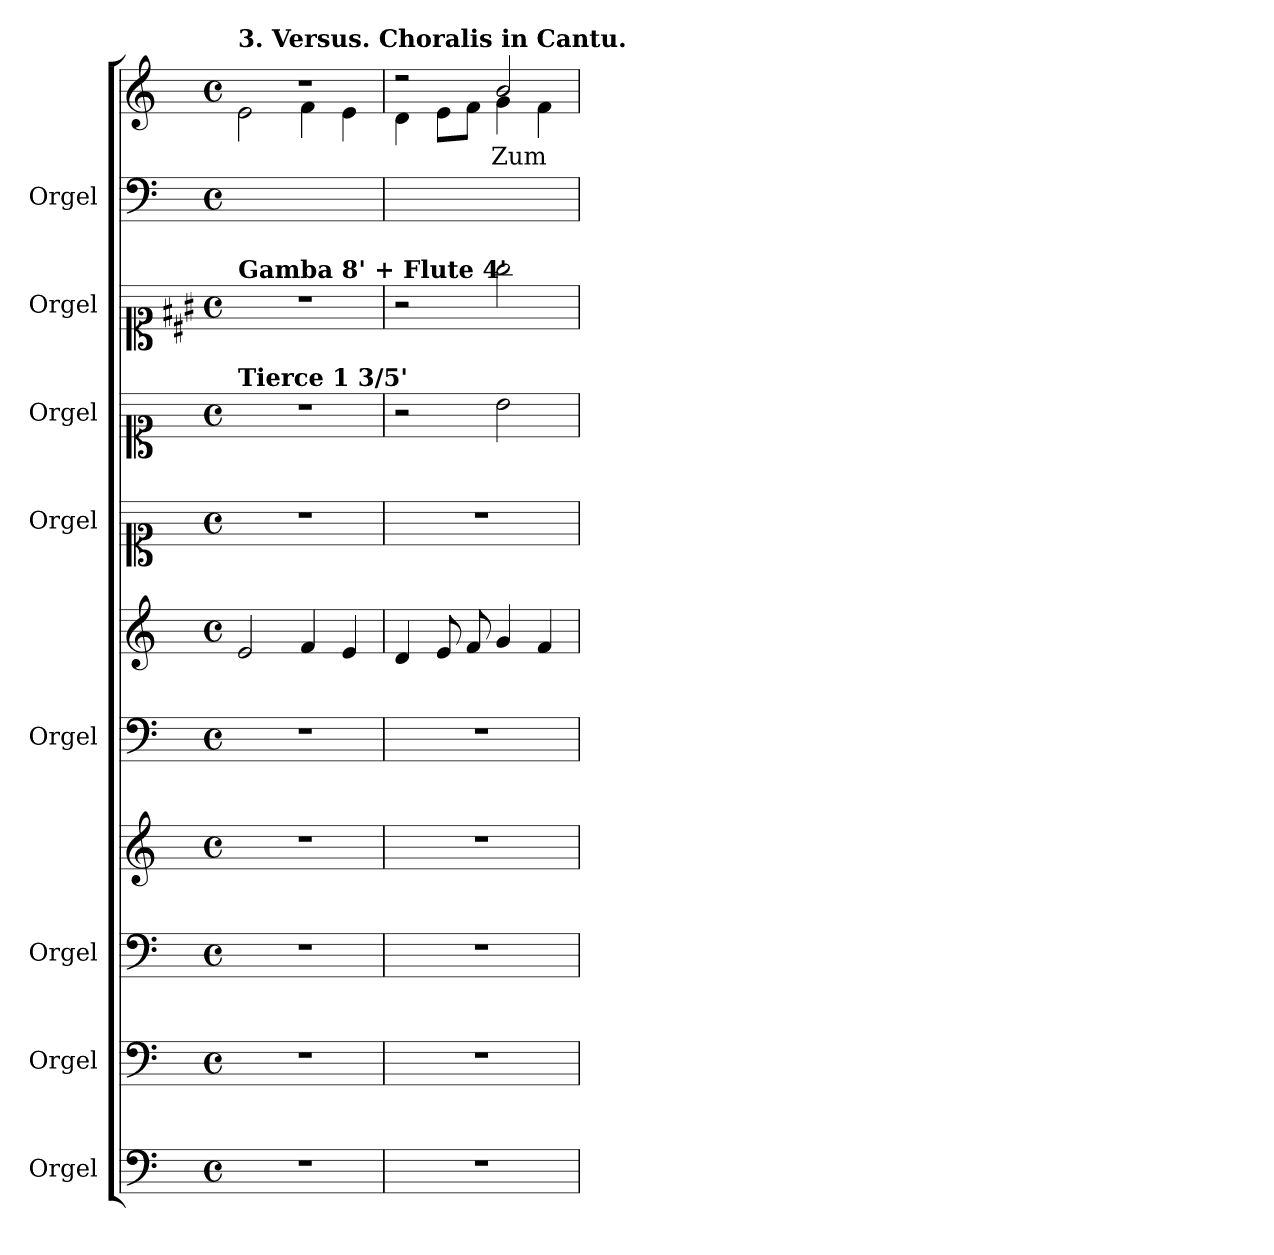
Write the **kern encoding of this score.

**kern	**kern	**kern	**kern	**kern	**kern	**kern	**kern	**kern	**kern	**kern	**text
*part8	*part7	*part6	*part6	*part5	*part5	*part4	*part3	*part2	*part1	*part1	*part1
*staff11	*staff10	*staff9	*staff8	*staff7	*staff6	*staff5	*staff4	*staff3	*staff2	*staff1	*staff1
*I"Orgel	*I"Orgel	*I"Orgel	*	*I"Orgel	*	*I"Orgel	*I"Orgel	*I"Orgel	*I"Orgel	*	*
!!LO:PB:g=z
*clefF4	*clefF4	*clefF4	*clefG2	*clefF4	*clefG2	*clefC1	*clefC1	*clefC1	*clefF4	*clefG2	*
*	*	*	*	*	*	*	*	*ITrd5c9	*	*	*
*k[]	*k[]	*k[]	*k[]	*k[]	*k[]	*k[]	*k[]	*k[]	*k[]	*k[]	*
*M4/4	*M4/4	*M4/4	*M4/4	*M4/4	*M4/4	*M4/4	*M4/4	*M4/4	*M4/4	*M4/4	*
*met(c)	*met(c)	*met(c)	*met(c)	*met(c)	*met(c)	*met(c)	*met(c)	*met(c)	*met(c)	*met(c)	*
=1	=1	=1	=1	=1	=1	=1	=1	=1	=1	=1	=1
*	*	*	*	*	*	*	*	*	*	*^	*
!	!	!	!	!	!	!	!	!	!	!LO:TX:a:B:t=3. Versus. Choralis in Cantu.	!	!
!	!	!	!	!	!	!	!	!LO:TX:a:B:t=Gamba 8' + Flute 4'	!	!	!	!
!	!	!	!	!	!	!	!LO:TX:a:B:t=Tierce 1 3/5'	!	!	!	!	!
1r	1r	1r	1r	1r	2e/	1r	1r	1r	1ryy	1rdd	2e\	.
.	.	.	.	.	4f/	.	.	.	.	.	4f\	.
.	.	.	.	.	4e/	.	.	.	.	.	4e\	.
=2	=2	=2	=2	=2	=2	=2	=2	=2	=2	=2	=2	=2
1r	1r	1r	1r	1r	4d/	1r	2r	2r	1ryy	2rdd	4d\	.
.	.	.	.	.	8e/	.	.	.	.	.	8e\L	.
.	.	.	.	.	8f/	.	.	.	.	.	8f\J	.
!	!	!	!	!	!	!	!	!	!	!	!	!LO:LY:b
.	.	.	.	.	4g/	.	2b\	2b\	.	2b/	4g\	Zum
.	.	.	.	.	4f/	.	.	.	.	.	4f\	.
*	*	*	*	*	*	*	*	*	*	*v	*v	*
=	=	=	=	=	=	=	=	=	=	=	=
*-	*-	*-	*-	*-	*-	*-	*-	*-	*-	*-	*-
